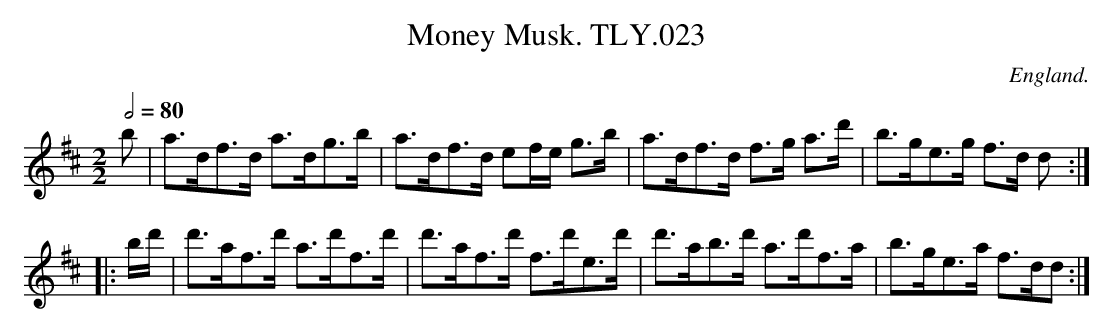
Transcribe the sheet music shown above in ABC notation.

X:1
T:Money Musk. TLY.023
L:1/8
M:2/2
O:England.
Q:1/2=80
K:D
b|a>df>d a>dg>b|a>df>d ef/2e/2 g>b|\
a>df>d f>g a>d'|b>ge>g f>d d:|!
|:b/d'/|d'>af>d' a>d'f>d'|d'>af>d' f>d'e>d'|\
d'>ab>d' a>d'f>a|b>ge>a f>dd:|
